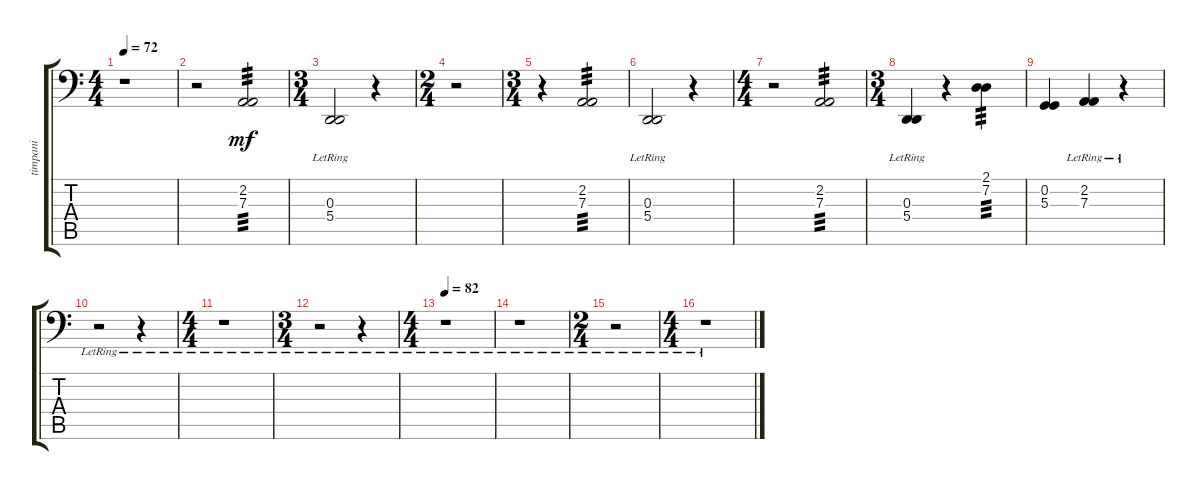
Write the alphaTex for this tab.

\track ("timpani" "timpani") {instrument timpani}
\staff {score tabs}
\tuning (C3 G2 D2 A1 E1 B0) {hide}
\ts (4 4)
\tempo 72
\clef f4
\ks c
r.1{dy mf} |
r.2 (2.2 7.3).2{tp 3} |
\ts (3 4)
(0.3{lr} 5.4{lr}).2 r.4 |
\ts (2 4)
r.2 |
\ts (3 4)
r.4 (2.2 7.3).2{tp 3} |
(0.3{lr} 5.4{lr}).2 r.4 |
\ts (4 4)
r.2 (2.2 7.3).2{tp 3} |
\ts (3 4)
(0.3{lr} 5.4{lr}).4 r.4 (2.1 7.2).4{tp 3} |
(0.2 5.3).4 (2.2{lr} 7.3{lr}).4 r.4 |
r.2 r.4 |
\ts (4 4)
r.1 |
\ts (3 4)
r.2 r.4 |
\ts (4 4)
\tempo 82
r.1 |
r.1 |
\ts (2 4)
r.2 |
\ts (4 4)
r.1
